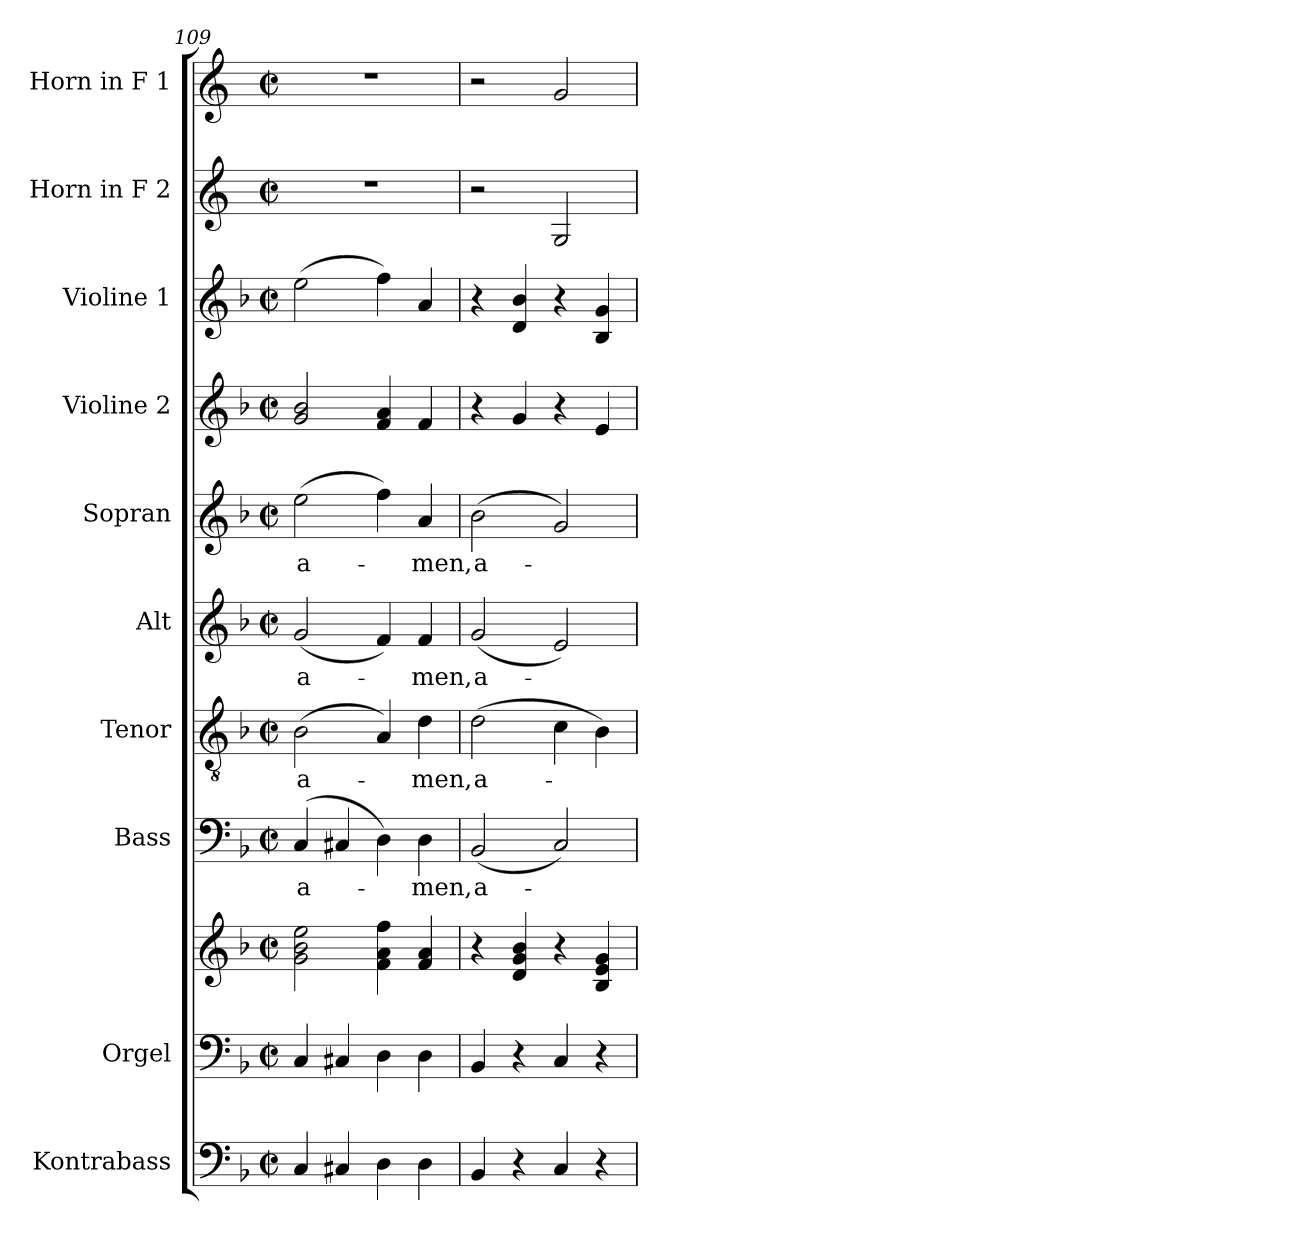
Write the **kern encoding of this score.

**kern	**kern	**kern	**kern	**text	**kern	**text	**kern	**text	**kern	**text	**kern	**kern	**kern	**kern
*part10	*part9	*part9	*part8	*part8	*part7	*part7	*part6	*part6	*part5	*part5	*part4	*part3	*part2	*part1
*staff11	*staff10	*staff9	*staff8	*staff8	*staff7	*staff7	*staff6	*staff6	*staff5	*staff5	*staff4	*staff3	*staff2	*staff1
*I"Kontrabass	*I"Orgel	*	*I"Bass	*	*I"Tenor	*	*I"Alt	*	*I"Sopran	*	*I"Violine 2	*I"Violine 1	*I"Horn in F 2	*I"Horn in F 1
*I'Kb.	*	*	*I'B.	*	*I'T.	*	*I'A.	*	*I'S.	*	*I'Vl. 2	*I'Vl. 1	*	*
*clefF4	*clefF4	*clefG2	*clefF4	*	*clefGv2	*	*clefG2	*	*clefG2	*	*clefG2	*clefG2	*clefG2	*clefG2
*ITrd7c12	*	*	*	*	*	*	*	*	*	*	*	*	*ITrd4c7	*ITrd4c7
*k[b-]	*k[b-]	*k[b-]	*k[b-]	*	*k[b-]	*	*k[b-]	*	*k[b-]	*	*k[b-]	*k[b-]	*k[b-]	*k[b-]
*F:	*F:	*F:	*F:	*	*F:	*	*F:	*	*F:	*	*F:	*F:	*F:	*F:
*M2/2	*M2/2	*M2/2	*M2/2	*	*M2/2	*	*M2/2	*	*M2/2	*	*M2/2	*M2/2	*M2/2	*M2/2
*met(c|)	*met(c|)	*met(c|)	*met(c|)	*	*met(c|)	*	*met(c|)	*	*met(c|)	*	*met(c|)	*met(c|)	*met(c|)	*met(c|)
=109	=109	=109	=109	=109	=109	=109	=109	=109	=109	=109	=109	=109	=109	=109
!	!	!	!	!LO:LY:b	!	!LO:LY:b	!	!LO:LY:b	!	!LO:LY:b	!	!	!	!
4CC/	4C/	2g\ 2b-\ 2ee\	(4C/	a-	(>2B-\	a-	(<2g/	a-	(>2ee\	a-	2g/ 2b-/	(>2ee\	1r	1r
4CC#X/	4C#X/	.	4C#X/	.	.	.	.	.	.	.	.	.	.	.
4DD\	4D\	4f\ 4a\ 4ff\	4D\)	.	4A/)	.	4f/)	.	4ff\)	.	4f/ 4a/	4ff\)	.	.
!	!	!	!	!LO:LY:b	!	!LO:LY:b	!	!LO:LY:b	!	!LO:LY:b	!	!	!	!
4DD\	4D\	4f/ 4a/	4D\	-men,	4d\	-men,	4f/	-men,	4a/	-men,	4f/	4a/	.	.
!!LO:PB:g=z
=110	=110	=110	=110	=110	=110	=110	=110	=110	=110	=110	=110	=110	=110	=110
!	!	!	!	!LO:LY:b	!	!LO:LY:b	!	!LO:LY:b	!	!LO:LY:b	!	!	!	!
4BBB-/	4BB-/	4r	(<2BB-/	a-	(>2d\	a-	(<2g/	a-	(>2b-\	a-	4r	4r	2r	2r
4r	4r	4d/ 4g/ 4b-/	.	.	.	.	.	.	.	.	4g/	4d/ 4b-/	.	.
4CC/	4C/	4r	2C/)	.	4c\	.	2e/)	.	2g/)	.	4r	4r	2C/	2c/
4r	4r	4B-/ 4e/ 4g/	.	.	4B-\)	.	.	.	.	.	4e/	4B-/ 4g/	.	.
=	=	=	=	=	=	=	=	=	=	=	=	=	=	=
*-	*-	*-	*-	*-	*-	*-	*-	*-	*-	*-	*-	*-	*-	*-
